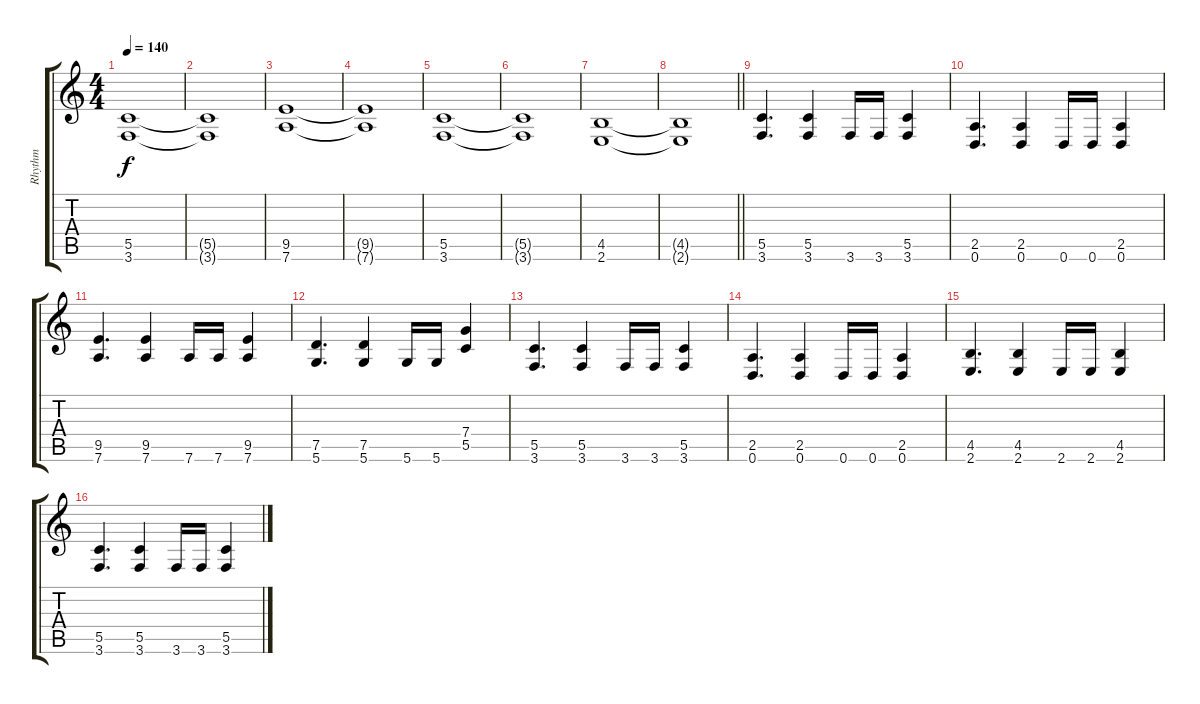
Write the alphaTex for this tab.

\track ("Rhythm" "Rhythm") {instrument distortionguitar}
\staff {score tabs}
\tuning (D4 A3 F3 C3 G2 D2) {hide}
\ts (4 4)
\section ("" "")
\tempo 140
\clef g2
\ks c
(5.5 3.6).1{dy f} |
(5.5{t} 3.6{t}).1 |
(9.5 7.6).1 |
(9.5{t} 7.6{t}).1 |
(5.5 3.6).1 |
(5.5{t} 3.6{t}).1 |
(4.5 2.6).1 |
\barLineRight lightlight
(4.5{t} 2.6{t}).1 |
\section ("" "")
(5.5 3.6).4{d} (5.5 3.6).4 3.6.16 3.6.16 (5.5 3.6).4 |
(2.5 0.6).4{d} (2.5 0.6).4 0.6.16 0.6.16 (2.5 0.6).4 |
(9.5 7.6).4{d} (9.5 7.6).4 7.6.16 7.6.16 (9.5 7.6).4 |
(7.5 5.6).4{d} (7.5 5.6).4 5.6.16 5.6.16 (7.4 5.5).4 |
(5.5 3.6).4{d} (5.5 3.6).4 3.6.16 3.6.16 (5.5 3.6).4 |
(2.5 0.6).4{d} (2.5 0.6).4 0.6.16 0.6.16 (2.5 0.6).4 |
(4.5 2.6).4{d} (4.5 2.6).4 2.6.16 2.6.16 (4.5 2.6).4 |
(5.5 3.6).4{d} (5.5 3.6).4 3.6.16 3.6.16 (5.5 3.6).4
